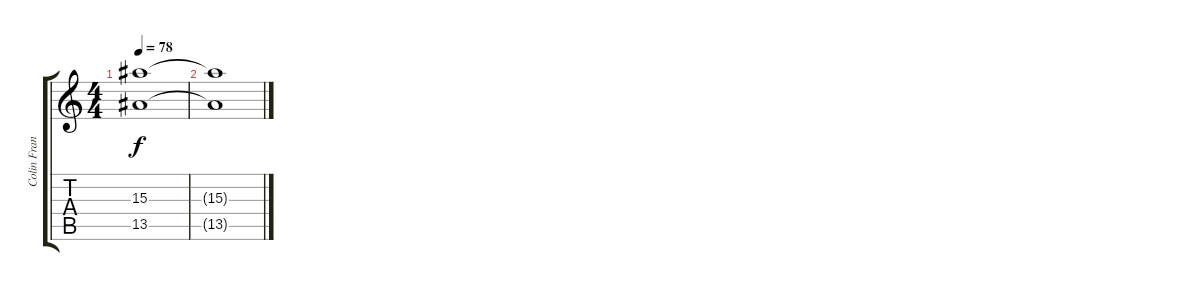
\track ("Colin Frangicetto" "Colin Fran") {instrument distortionguitar}
\staff {score tabs}
\tuning (E4 B3 G3 D3 A2 D2) {hide}
\ts (4 4)
\tempo 78
\clef g2
\ks c
(15.3{t} 13.5{t}).1{dy f} |
(15.3{t} 13.5{t}).1
